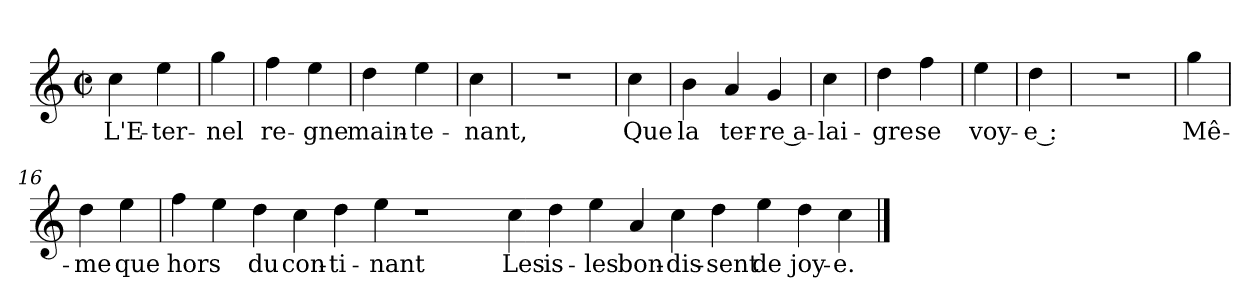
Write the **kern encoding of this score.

**kern	**text
*part1	*part1
*staff1	*staff1
*clefG2	*
*k[]	*
*C:	*
*M2/2	*
*met(c|)	*
=1	=1
4cc	L'E-
4ee	-ter-
=2	=2
4gg	-nel
=3	=3
4ff	re-
4ee	-gne
=4	=4
4dd	main-
4ee	-te-
=5	=5
4cc	-nant,
=6	=6
1r	.
=7	=7
4cc	Que
=8	=8
4b	la
4a	ter-
4g	-re a-
=10	=10
4cc	-lai-
=11	=11
4dd	-gre
4ff	se
=12	=12
4ee	voy-
=13	=13
4dd	-e :
=14	=14
1r	.
=15	=15
4gg	Mê-
=16	=16
4dd	-me
4ee	que
=17	=17
4ff	hors-
4ee	-
4dd	du
4cc	con-
4dd	-ti-
4ee	-nant
1r	.
4cc	Les
4dd	is-
4ee	-les
4a	bon-
4cc	-dis-
4dd	-sent
4ee	de
4dd	joy-
4cc	-e.
==	==
*-	*-
